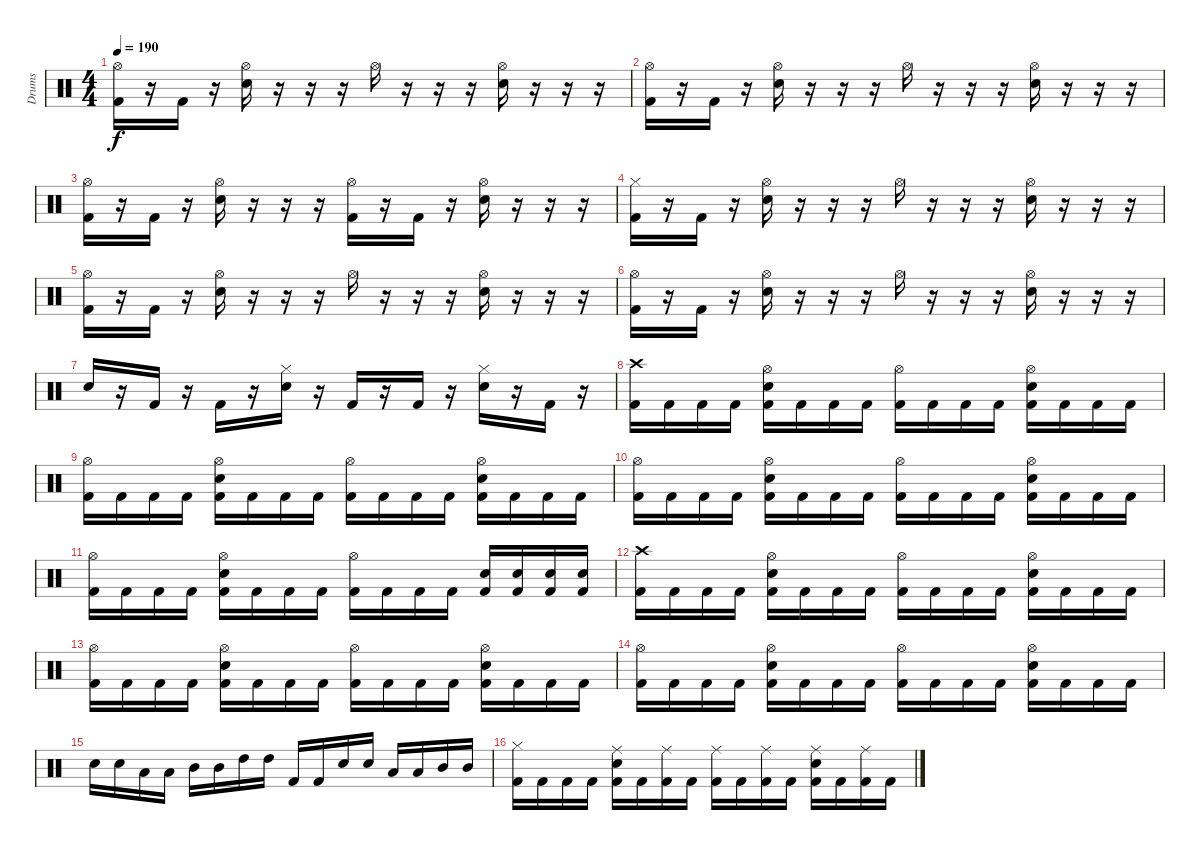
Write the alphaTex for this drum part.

\track ("Drums" "Drums") {instrument percussion}
\staff {score}
\articulation defaults
\ts (4 4)
\tempo 190
\clef neutral
\ks c
("Hi-Hat (open)" "Kick (hit) 2").16{dy f} r.16 "Kick (hit) 2".16 r.16 ("Hi-Hat (open)" "Electric Snare (hit)").16 r.16 r.16 r.16 "Hi-Hat (open)".16 r.16 r.16 r.16 ("Hi-Hat (open)" "Electric Snare (hit)").16 r.16 r.16 r.16 |
("Hi-Hat (open)" "Kick (hit) 2").16 r.16 "Kick (hit) 2".16 r.16 ("Hi-Hat (open)" "Electric Snare (hit)").16 r.16 r.16 r.16 "Hi-Hat (open)".16 r.16 r.16 r.16 ("Hi-Hat (open)" "Electric Snare (hit)").16 r.16 r.16 r.16 |
("Hi-Hat (open)" "Kick (hit) 2").16 r.16 "Kick (hit) 2".16 r.16 ("Hi-Hat (open)" "Electric Snare (hit)").16 r.16 r.16 r.16 ("Hi-Hat (open)" "Kick (hit) 2").16 r.16 "Kick (hit) 2".16 r.16 ("Hi-Hat (open)" "Electric Snare (hit)").16 r.16 r.16 r.16 |
("Hi-Hat (closed)" "Kick (hit) 2").16 r.16 "Kick (hit) 2".16 r.16 ("Hi-Hat (open)" "Electric Snare (hit)").16 r.16 r.16 r.16 "Hi-Hat (open)".16 r.16 r.16 r.16 ("Hi-Hat (open)" "Electric Snare (hit)").16 r.16 r.16 r.16 |
("Hi-Hat (open)" "Kick (hit) 2").16 r.16 "Kick (hit) 2".16 r.16 ("Hi-Hat (open)" "Electric Snare (hit)").16 r.16 r.16 r.16 "Hi-Hat (open)".16 r.16 r.16 r.16 ("Hi-Hat (open)" "Electric Snare (hit)").16 r.16 r.16 r.16 |
("Hi-Hat (open)" "Kick (hit) 2").16 r.16 "Kick (hit) 2".16 r.16 ("Hi-Hat (open)" "Electric Snare (hit)").16 r.16 r.16 r.16 "Hi-Hat (open)".16 r.16 r.16 r.16 ("Hi-Hat (open)" "Electric Snare (hit)").16 r.16 r.16 r.16 |
"Electric Snare (hit)".16 r.16 "Kick (hit) 2".16 r.16 "Kick (hit) 2".16 r.16 ("Hi-Hat (closed)" "Electric Snare (hit)").16 r.16 "Kick (hit) 2".16 r.16 "Kick (hit) 2".16 r.16 ("Hi-Hat (closed)" "Electric Snare (hit)").16 r.16 "Kick (hit) 2".16 r.16 |
("Crash high (hit)" "Kick (hit) 2").16 "Kick (hit) 2".16 "Kick (hit) 2".16 "Kick (hit) 2".16 ("Hi-Hat (open)" "Electric Snare (hit)" "Kick (hit) 2").16 "Kick (hit) 2".16 "Kick (hit) 2".16 "Kick (hit) 2".16 ("Hi-Hat (open)" "Kick (hit) 2").16 "Kick (hit) 2".16 "Kick (hit) 2".16 "Kick (hit) 2".16 ("Hi-Hat (open)" "Electric Snare (hit)" "Kick (hit) 2").16 "Kick (hit) 2".16 "Kick (hit) 2".16 "Kick (hit) 2".16 |
("Hi-Hat (open)" "Kick (hit) 2").16 "Kick (hit) 2".16 "Kick (hit) 2".16 "Kick (hit) 2".16 ("Hi-Hat (open)" "Electric Snare (hit)" "Kick (hit) 2").16 "Kick (hit) 2".16 "Kick (hit) 2".16 "Kick (hit) 2".16 ("Hi-Hat (open)" "Kick (hit) 2").16 "Kick (hit) 2".16 "Kick (hit) 2".16 "Kick (hit) 2".16 ("Hi-Hat (open)" "Electric Snare (hit)" "Kick (hit) 2").16 "Kick (hit) 2".16 "Kick (hit) 2".16 "Kick (hit) 2".16 |
("Hi-Hat (open)" "Kick (hit) 2").16 "Kick (hit) 2".16 "Kick (hit) 2".16 "Kick (hit) 2".16 ("Hi-Hat (open)" "Electric Snare (hit)" "Kick (hit) 2").16 "Kick (hit) 2".16 "Kick (hit) 2".16 "Kick (hit) 2".16 ("Hi-Hat (open)" "Kick (hit) 2").16 "Kick (hit) 2".16 "Kick (hit) 2".16 "Kick (hit) 2".16 ("Hi-Hat (open)" "Electric Snare (hit)" "Kick (hit) 2").16 "Kick (hit) 2".16 "Kick (hit) 2".16 "Kick (hit) 2".16 |
("Hi-Hat (open)" "Kick (hit) 2").16 "Kick (hit) 2".16 "Kick (hit) 2".16 "Kick (hit) 2".16 ("Hi-Hat (open)" "Electric Snare (hit)" "Kick (hit) 2").16 "Kick (hit) 2".16 "Kick (hit) 2".16 "Kick (hit) 2".16 ("Hi-Hat (open)" "Kick (hit) 2").16 "Kick (hit) 2".16 "Kick (hit) 2".16 "Kick (hit) 2".16 ("Electric Snare (hit)" "Kick (hit) 2").16 ("Electric Snare (hit)" "Kick (hit) 2").16 ("Electric Snare (hit)" "Kick (hit) 2").16 ("Electric Snare (hit)" "Kick (hit) 2").16 |
("Crash high (hit)" "Kick (hit) 2").16 "Kick (hit) 2".16 "Kick (hit) 2".16 "Kick (hit) 2".16 ("Hi-Hat (open)" "Electric Snare (hit)" "Kick (hit) 2").16 "Kick (hit) 2".16 "Kick (hit) 2".16 "Kick (hit) 2".16 ("Hi-Hat (open)" "Kick (hit) 2").16 "Kick (hit) 2".16 "Kick (hit) 2".16 "Kick (hit) 2".16 ("Hi-Hat (open)" "Electric Snare (hit)" "Kick (hit) 2").16 "Kick (hit) 2".16 "Kick (hit) 2".16 "Kick (hit) 2".16 |
("Hi-Hat (open)" "Kick (hit) 2").16 "Kick (hit) 2".16 "Kick (hit) 2".16 "Kick (hit) 2".16 ("Hi-Hat (open)" "Electric Snare (hit)" "Kick (hit) 2").16 "Kick (hit) 2".16 "Kick (hit) 2".16 "Kick (hit) 2".16 ("Hi-Hat (open)" "Kick (hit) 2").16 "Kick (hit) 2".16 "Kick (hit) 2".16 "Kick (hit) 2".16 ("Hi-Hat (open)" "Electric Snare (hit)" "Kick (hit) 2").16 "Kick (hit) 2".16 "Kick (hit) 2".16 "Kick (hit) 2".16 |
("Hi-Hat (open)" "Kick (hit) 2").16 "Kick (hit) 2".16 "Kick (hit) 2".16 "Kick (hit) 2".16 ("Hi-Hat (open)" "Electric Snare (hit)" "Kick (hit) 2").16 "Kick (hit) 2".16 "Kick (hit) 2".16 "Kick (hit) 2".16 ("Hi-Hat (open)" "Kick (hit) 2").16 "Kick (hit) 2".16 "Kick (hit) 2".16 "Kick (hit) 2".16 ("Hi-Hat (open)" "Electric Snare (hit)" "Kick (hit) 2").16 "Kick (hit) 2".16 "Kick (hit) 2".16 "Kick (hit) 2".16 |
"Electric Snare (hit)".16 "Electric Snare (hit)".16 "Low Tom (hit)".16 "Low Tom (hit)".16 "Mid Tom (hit)".16 "Mid Tom (hit)".16 "High Tom (hit)".16 "High Tom (hit)".16 "Kick (hit) 2".16 "Kick (hit) 2".16 "Electric Snare (hit)".16 "Electric Snare (hit)".16 "Low Tom (hit)".16 "Low Tom (hit)".16 "Mid Tom (hit)".16 "Mid Tom (hit)".16 |
("Hi-Hat (closed)" "Kick (hit) 2").16 "Kick (hit) 2".16 "Kick (hit) 2".16 "Kick (hit) 2".16 ("Ride (middle)" "Electric Snare (hit)" "Kick (hit) 2").16 "Kick (hit) 2".16 ("Ride (middle)" "Kick (hit) 2").16 "Kick (hit) 2".16 ("Ride (middle)" "Kick (hit) 2").16 "Kick (hit) 2".16 ("Ride (middle)" "Kick (hit) 2").16 "Kick (hit) 2".16 ("Ride (middle)" "Electric Snare (hit)" "Kick (hit) 2").16 "Kick (hit) 2".16 ("Ride (middle)" "Kick (hit) 2").16 "Kick (hit) 2".16
